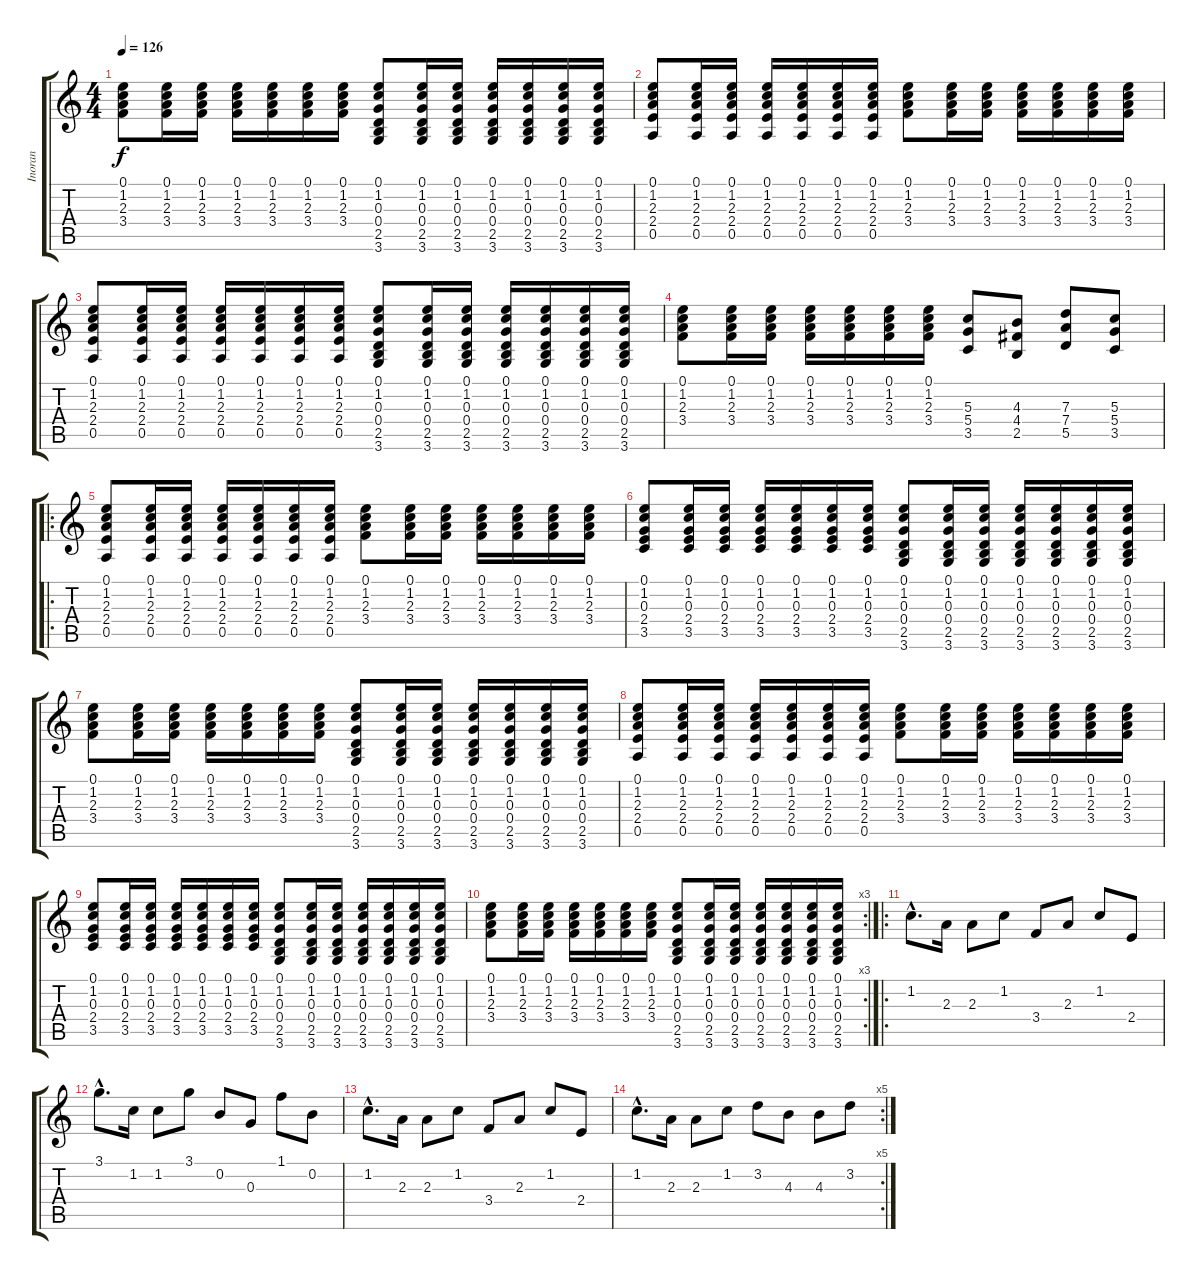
\track ("Inoran" "Inoran") {instrument electricguitarclean}
\staff {score tabs}
\tuning (E4 B3 G3 D3 A2 E2) {hide}
\ts (4 4)
\tempo 126
\clef g2
\ks c
(0.1 1.2 2.3 3.4).8{dy f} (0.1 1.2 2.3 3.4).16 (0.1 1.2 2.3 3.4).16 (0.1 1.2 2.3 3.4).16 (0.1 1.2 2.3 3.4).16 (0.1 1.2 2.3 3.4).16 (0.1 1.2 2.3 3.4).16 (0.1 1.2 0.3 0.4 2.5 3.6).8 (0.1 1.2 0.3 0.4 2.5 3.6).16 (0.1 1.2 0.3 0.4 2.5 3.6).16 (0.1 1.2 0.3 0.4 2.5 3.6).16 (0.1 1.2 0.3 0.4 2.5 3.6).16 (0.1 1.2 0.3 0.4 2.5 3.6).16 (0.1 1.2 0.3 0.4 2.5 3.6).16 |
(0.1 1.2 2.3 2.4 0.5).8 (0.1 1.2 2.3 2.4 0.5).16 (0.1 1.2 2.3 2.4 0.5).16 (0.1 1.2 2.3 2.4 0.5).16 (0.1 1.2 2.3 2.4 0.5).16 (0.1 1.2 2.3 2.4 0.5).16 (0.1 1.2 2.3 2.4 0.5).16 (0.1 1.2 2.3 3.4).8 (0.1 1.2 2.3 3.4).16 (0.1 1.2 2.3 3.4).16 (0.1 1.2 2.3 3.4).16 (0.1 1.2 2.3 3.4).16 (0.1 1.2 2.3 3.4).16 (0.1 1.2 2.3 3.4).16 |
(0.1 1.2 2.3 2.4 0.5).8 (0.1 1.2 2.3 2.4 0.5).16 (0.1 1.2 2.3 2.4 0.5).16 (0.1 1.2 2.3 2.4 0.5).16 (0.1 1.2 2.3 2.4 0.5).16 (0.1 1.2 2.3 2.4 0.5).16 (0.1 1.2 2.3 2.4 0.5).16 (0.1 1.2 0.3 0.4 2.5 3.6).8 (0.1 1.2 0.3 0.4 2.5 3.6).16 (0.1 1.2 0.3 0.4 2.5 3.6).16 (0.1 1.2 0.3 0.4 2.5 3.6).16 (0.1 1.2 0.3 0.4 2.5 3.6).16 (0.1 1.2 0.3 0.4 2.5 3.6).16 (0.1 1.2 0.3 0.4 2.5 3.6).16 |
(0.1 1.2 2.3 3.4).8 (0.1 1.2 2.3 3.4).16 (0.1 1.2 2.3 3.4).16 (0.1 1.2 2.3 3.4).16 (0.1 1.2 2.3 3.4).16 (0.1 1.2 2.3 3.4).16 (0.1 1.2 2.3 3.4).16 (5.3 5.4 3.5).8 (4.3 4.4 2.5).8 (7.3 7.4 5.5).8 (5.3 5.4 3.5).8 |
\ro
(0.1 1.2 2.3 2.4 0.5).8 (0.1 1.2 2.3 2.4 0.5).16 (0.1 1.2 2.3 2.4 0.5).16 (0.1 1.2 2.3 2.4 0.5).16 (0.1 1.2 2.3 2.4 0.5).16 (0.1 1.2 2.3 2.4 0.5).16 (0.1 1.2 2.3 2.4 0.5).16 (0.1 1.2 2.3 3.4).8 (0.1 1.2 2.3 3.4).16 (0.1 1.2 2.3 3.4).16 (0.1 1.2 2.3 3.4).16 (0.1 1.2 2.3 3.4).16 (0.1 1.2 2.3 3.4).16 (0.1 1.2 2.3 3.4).16 |
(0.1 1.2 0.3 2.4 3.5).8 (0.1 1.2 0.3 2.4 3.5).16 (0.1 1.2 0.3 2.4 3.5).16 (0.1 1.2 0.3 2.4 3.5).16 (0.1 1.2 0.3 2.4 3.5).16 (0.1 1.2 0.3 2.4 3.5).16 (0.1 1.2 0.3 2.4 3.5).16 (0.1 1.2 0.3 0.4 2.5 3.6).8 (0.1 1.2 0.3 0.4 2.5 3.6).16 (0.1 1.2 0.3 0.4 2.5 3.6).16 (0.1 1.2 0.3 0.4 2.5 3.6).16 (0.1 1.2 0.3 0.4 2.5 3.6).16 (0.1 1.2 0.3 0.4 2.5 3.6).16 (0.1 1.2 0.3 0.4 2.5 3.6).16 |
(0.1 1.2 2.3 3.4).8 (0.1 1.2 2.3 3.4).16 (0.1 1.2 2.3 3.4).16 (0.1 1.2 2.3 3.4).16 (0.1 1.2 2.3 3.4).16 (0.1 1.2 2.3 3.4).16 (0.1 1.2 2.3 3.4).16 (0.1 1.2 0.3 0.4 2.5 3.6).8 (0.1 1.2 0.3 0.4 2.5 3.6).16 (0.1 1.2 0.3 0.4 2.5 3.6).16 (0.1 1.2 0.3 0.4 2.5 3.6).16 (0.1 1.2 0.3 0.4 2.5 3.6).16 (0.1 1.2 0.3 0.4 2.5 3.6).16 (0.1 1.2 0.3 0.4 2.5 3.6).16 |
(0.1 1.2 2.3 2.4 0.5).8 (0.1 1.2 2.3 2.4 0.5).16 (0.1 1.2 2.3 2.4 0.5).16 (0.1 1.2 2.3 2.4 0.5).16 (0.1 1.2 2.3 2.4 0.5).16 (0.1 1.2 2.3 2.4 0.5).16 (0.1 1.2 2.3 2.4 0.5).16 (0.1 1.2 2.3 3.4).8 (0.1 1.2 2.3 3.4).16 (0.1 1.2 2.3 3.4).16 (0.1 1.2 2.3 3.4).16 (0.1 1.2 2.3 3.4).16 (0.1 1.2 2.3 3.4).16 (0.1 1.2 2.3 3.4).16 |
(0.1 1.2 0.3 2.4 3.5).8 (0.1 1.2 0.3 2.4 3.5).16 (0.1 1.2 0.3 2.4 3.5).16 (0.1 1.2 0.3 2.4 3.5).16 (0.1 1.2 0.3 2.4 3.5).16 (0.1 1.2 0.3 2.4 3.5).16 (0.1 1.2 0.3 2.4 3.5).16 (0.1 1.2 0.3 0.4 2.5 3.6).8 (0.1 1.2 0.3 0.4 2.5 3.6).16 (0.1 1.2 0.3 0.4 2.5 3.6).16 (0.1 1.2 0.3 0.4 2.5 3.6).16 (0.1 1.2 0.3 0.4 2.5 3.6).16 (0.1 1.2 0.3 0.4 2.5 3.6).16 (0.1 1.2 0.3 0.4 2.5 3.6).16 |
\rc 3
(0.1 1.2 2.3 3.4).8 (0.1 1.2 2.3 3.4).16 (0.1 1.2 2.3 3.4).16 (0.1 1.2 2.3 3.4).16 (0.1 1.2 2.3 3.4).16 (0.1 1.2 2.3 3.4).16 (0.1 1.2 2.3 3.4).16 (0.1 1.2 0.3 0.4 2.5 3.6).8 (0.1 1.2 0.3 0.4 2.5 3.6).16 (0.1 1.2 0.3 0.4 2.5 3.6).16 (0.1 1.2 0.3 0.4 2.5 3.6).16 (0.1 1.2 0.3 0.4 2.5 3.6).16 (0.1 1.2 0.3 0.4 2.5 3.6).16 (0.1 1.2 0.3 0.4 2.5 3.6).16 |
\ro
1.2{hac}.8{d} 2.3.16 2.3.8 1.2.8 3.4.8 2.3.8 1.2.8 2.4.8 |
3.1{hac}.8{d} 1.2.16 1.2.8 3.1.8 0.2.8 0.3.8 1.1.8 0.2.8 |
1.2{hac}.8{d} 2.3.16 2.3.8 1.2.8 3.4.8 2.3.8 1.2.8 2.4.8 |
\rc 5
1.2{hac}.8{d} 2.3.16 2.3.8 1.2.8 3.2.8 4.3.8 4.3.8 3.2.8
